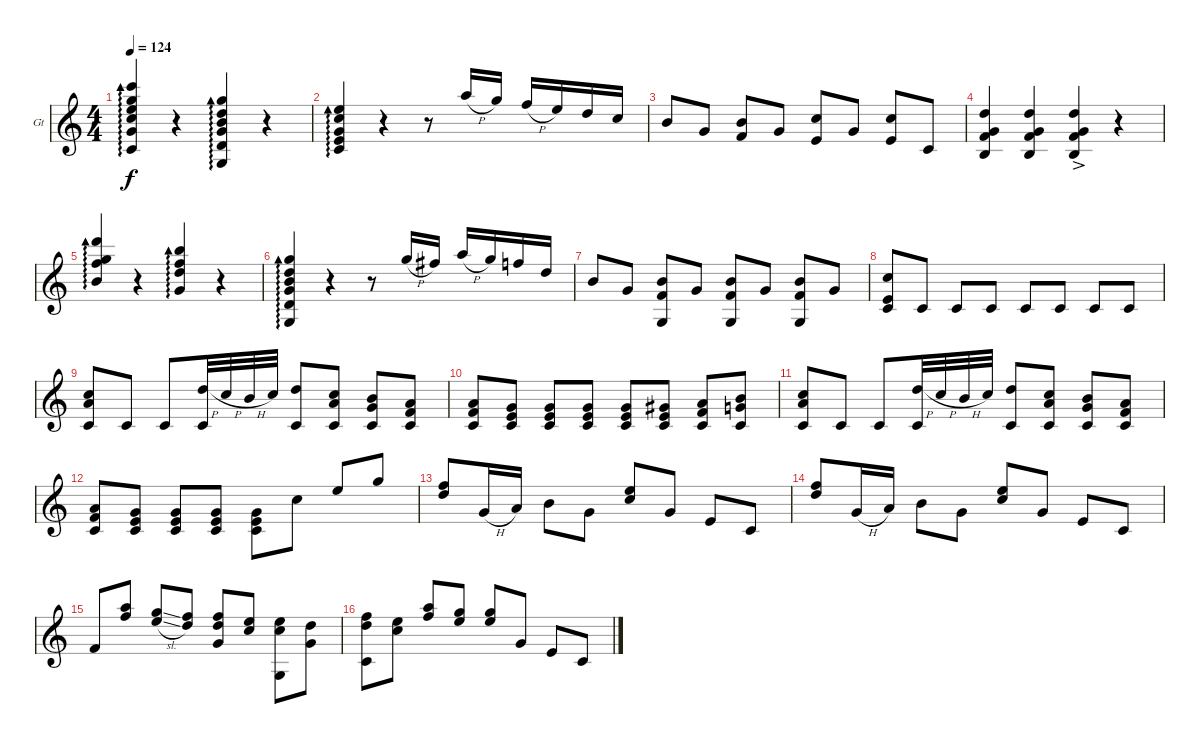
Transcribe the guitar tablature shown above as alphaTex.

\defaultSystemsLayout 4
\bracketExtendMode groupsimilarinstruments
\firstSystemTrackNameOrientation horizontal
\otherSystemsTrackNameOrientation horizontal
\track ("Guitar" "Gt") {instrument acousticguitarnylon}
\staff {score}
\tuning (E4 B3 G3 D3 A2 E2)
\ts (4 4)
\tempo 124
\clef g2
\scale
0.474286
\ks c
(8.1 8.2 9.3 10.4 8.6 10.5).4{ad 0 dy f instrument acousticguitarnylon beam invert} r.4 (3.1 3.2 4.3 3.6 5.5 5.4).4{ad 0} r.4 |
\scale
0.525714 (0.1 1.2 0.3 3.5 2.4).4{ad 0} r.4 r.8 5.1{h}.16{beam invert} 3.1.16 6.2{h}.16{beam invert} 5.2.16 3.2.16 5.3.16 |
\scale
0.571429 0.2.8 0.3.8 (0.2 3.4).8 0.3.8 (1.2 2.4).8 0.3.8 (1.2 2.4).8 3.5.8 |
\scale
0.428571 (3.2 0.3 3.4 2.5).4 (3.2 0.3 3.4 2.5).4 (3.2{ac} 0.3{ac} 3.4{ac} 2.5{ac}).4 r.4 |
\scale
0.328804 (10.1 8.2 10.3 9.4).4{ad 0 beam invert} r.4{beam invert} (7.1 6.2 7.3 5.4).4{ad 0 beam invert} r.4 |
\scale
0.671196 (3.1 3.2 4.3 3.6 5.4 5.5).4{ad 0} r.4 r.8 3.1{h}.16{beam invert} 2.1.16 5.1{h}.16{beam invert} 3.1.16 1.1.16 3.2.16 |
\scale
0.5 0.2.8 0.3.8 (0.2 3.4 3.6).8 0.3.8 (0.2 3.4 3.6).8 0.3.8 (0.2 3.4 3.6).8 0.3.8 |
\scale
0.5 (1.2 2.4 3.5).8 3.5.8 3.5.8 3.5.8 3.5.8 3.5.8 3.5.8 3.5.8 |
\scale
0.538835 (1.2 2.3 3.5).8 3.5.8 3.5.8 (3.2{h} 3.5).32 1.2{h}.32 0.2{h}.32 1.2.32 (3.2 3.5).8 (1.2 2.3 3.5).8 (0.2 0.3 3.5).8 (2.3 3.4 3.5).8 |
\scale
0.461165 (2.3 3.4 3.5).8 (0.3 2.4 3.5).8 (0.3 2.4 3.5).8 (0.3 2.4 3.5).8 (0.3 2.4 3.5).8 (1.3 2.4 3.5).8 (2.3 3.4 3.5).8 (0.2 0.3 3.5).8 |
\scale
0.581152 (1.2 2.3 3.5).8 3.5.8 3.5.8 (3.2{h} 3.5).32 1.2{h}.32 0.2{h}.32 1.2.32 (3.2 3.5).8 (1.2 2.3 3.5).8 (0.2 0.3 3.5).8 (2.3 3.4 3.5).8 |
\scale
0.418848 (2.3 3.4 3.5).8 (0.3 2.4 3.5).8 (0.3 2.4 3.5).8 (0.3 2.4 3.5).8 (0.3 2.4 3.5).8 1.2.8 0.1.8{beam invert} 3.1.8 |
\scale
0.5 (1.1 3.2).8{beam invert} 0.3{h}.16 2.3.16 4.3.8 0.3.8 (0.1 1.2).8{beam invert} 0.3.8 2.4.8 3.5.8 |
\scale
0.5 (1.1 3.2).8{beam invert} 0.3{h}.16 2.3.16 4.3.8 0.3.8 (0.1 1.2).8{beam invert} 0.3.8 2.4.8 3.5.8 |
\scale
0.5 3.4.8{beam invert} (5.1 6.2).8 (3.1{sl} 5.2{sl}).8{beam invert} (1.1 3.2).8 (1.1 3.2 0.3).8{beam invert} (0.1 1.2).8 (0.1 1.2 3.6).8{beam invert} (3.2 0.3).8 |
\scale
0.5 (1.1 3.2 3.5).8{beam invert} (0.1 1.2).8 (5.1 6.2).8{beam invert} (3.1 5.2).8 (3.1 5.2).8{beam invert} 0.3.8 2.4.8 3.5.8
